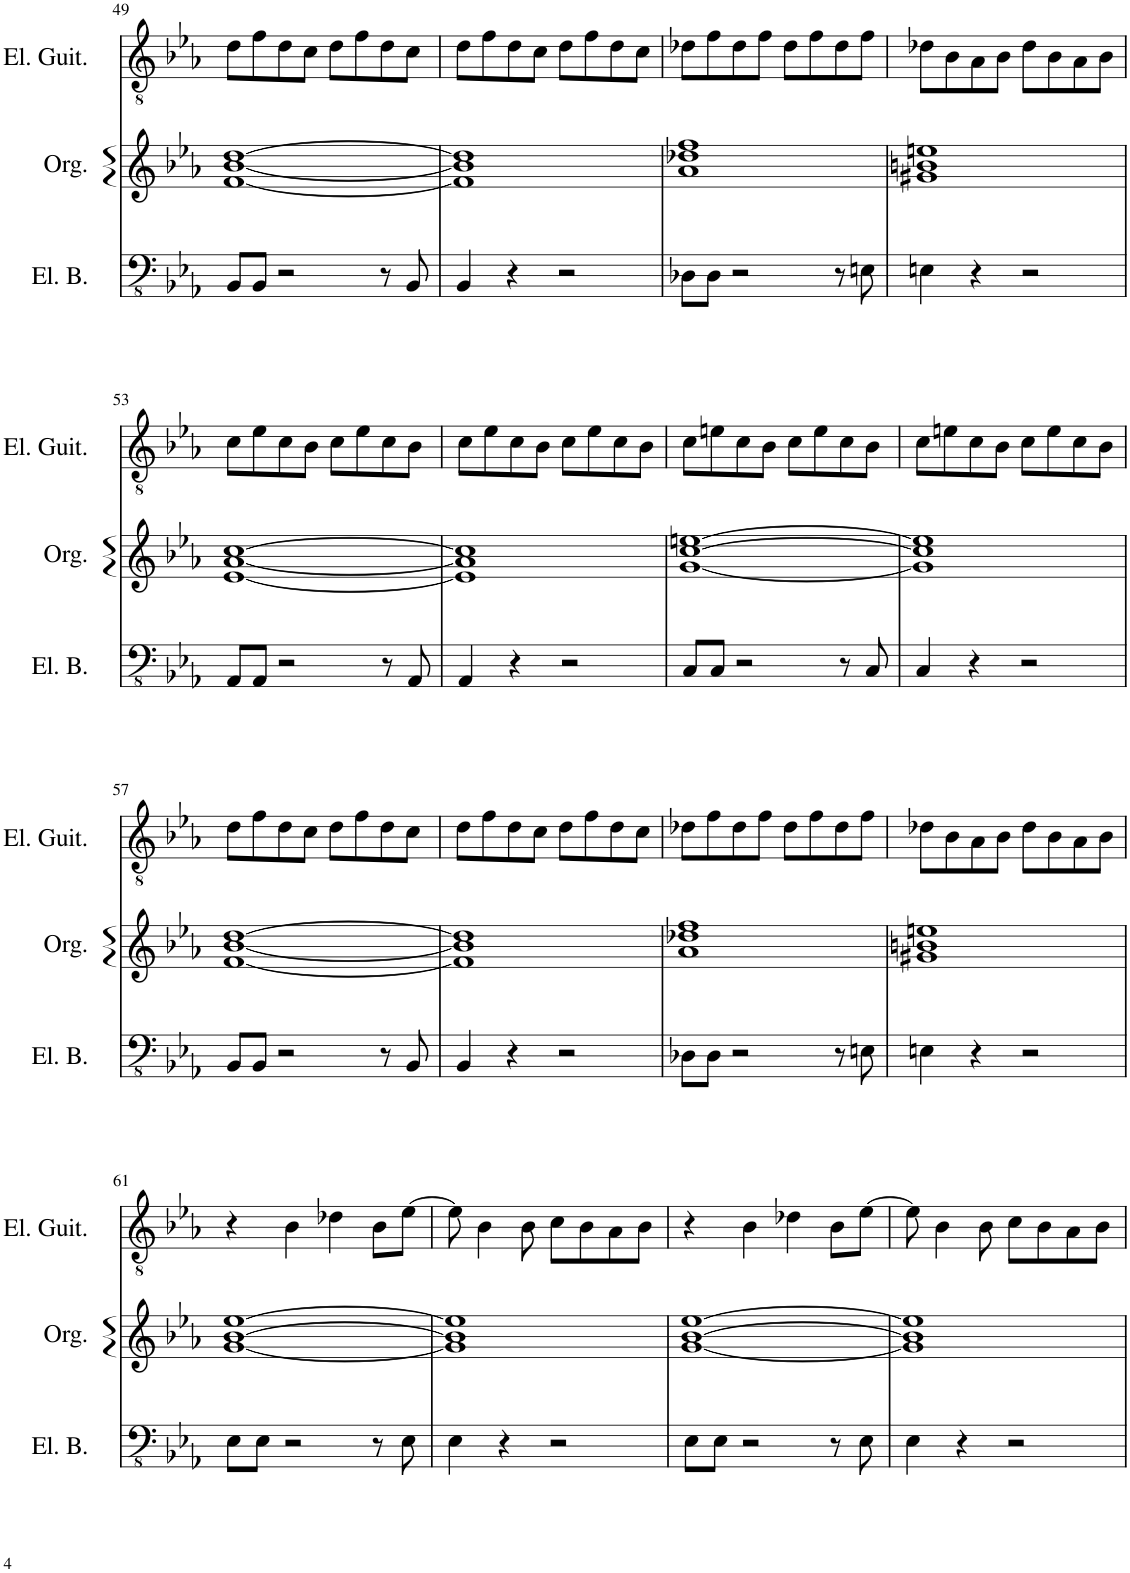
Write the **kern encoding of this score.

**kern	**kern	**kern
*part3	*part2	*part1
*staff3	*staff2	*staff1
*I"Electric Bass	*I"Organ	*I"Electric Guitar
*I'El. B.	*I'Org.	*I'El. Guit.
!!LO:PB:g=z
*clefFv4	*clefG2	*clefGv2
*k[b-e-a-]	*k[b-e-a-]	*k[b-e-a-]
*M4/4	*M4/4	*M4/4
=49	=49	=49
8BBB-/L	[1f [1b- [1dd	8d\L
8BBB-/J	.	8f\
2r	.	8d\
.	.	8c\J
.	.	8d\L
.	.	8f\
8r	.	8d\
8BBB-/	.	8c\J
=50	=50	=50
4BBB-/	1f] 1b-] 1dd]	8d\L
.	.	8f\
4r	.	8d\
.	.	8c\J
2r	.	8d\L
.	.	8f\
.	.	8d\
.	.	8c\J
=51	=51	=51
8DD-X\L	1a- 1dd-X 1ff	8d-X\L
8DD-\J	.	8f\
2r	.	8d-\
.	.	8f\J
.	.	8d-\L
.	.	8f\
8r	.	8d-\
8EEn\	.	8f\J
=52	=52	=52
4EEn\	1g#X 1bn 1een	8d-X\L
.	.	8B-\
4r	.	8A-\
.	.	8B-\J
2r	.	8d-\L
.	.	8B-\
.	.	8A-\
.	.	8B-\J
!!LO:LB:g=z
=53	=53	=53
8AAA-/L	[1e- [1a- [1cc	8c\L
8AAA-/J	.	8e-\
2r	.	8c\
.	.	8B-\J
.	.	8c\L
.	.	8e-\
8r	.	8c\
8AAA-/	.	8B-\J
=54	=54	=54
4AAA-/	1e-] 1a-] 1cc]	8c\L
.	.	8e-\
4r	.	8c\
.	.	8B-\J
2r	.	8c\L
.	.	8e-\
.	.	8c\
.	.	8B-\J
=55	=55	=55
8CC/L	[1g [1cc [1een	8c\L
8CC/J	.	8en\
2r	.	8c\
.	.	8B-\J
.	.	8c\L
.	.	8e\
8r	.	8c\
8CC/	.	8B-\J
=56	=56	=56
4CC/	1g] 1cc] 1ee]	8c\L
.	.	8en\
4r	.	8c\
.	.	8B-\J
2r	.	8c\L
.	.	8e\
.	.	8c\
.	.	8B-\J
!!LO:LB:g=z
=57	=57	=57
8BBB-/L	[1f [1b- [1dd	8d\L
8BBB-/J	.	8f\
2r	.	8d\
.	.	8c\J
.	.	8d\L
.	.	8f\
8r	.	8d\
8BBB-/	.	8c\J
=58	=58	=58
4BBB-/	1f] 1b-] 1dd]	8d\L
.	.	8f\
4r	.	8d\
.	.	8c\J
2r	.	8d\L
.	.	8f\
.	.	8d\
.	.	8c\J
=59	=59	=59
8DD-X\L	1a- 1dd-X 1ff	8d-X\L
8DD-\J	.	8f\
2r	.	8d-\
.	.	8f\J
.	.	8d-\L
.	.	8f\
8r	.	8d-\
8EEn\	.	8f\J
=60	=60	=60
4EEn\	1g#X 1bn 1een	8d-X\L
.	.	8B-\
4r	.	8A-\
.	.	8B-\J
2r	.	8d-\L
.	.	8B-\
.	.	8A-\
.	.	8B-\J
!!LO:LB:g=z
=61	=61	=61
8EE-\L	[1g [1b- [1ee-	4r
8EE-\J	.	.
2r	.	4B-\
.	.	4d-X\
8r	.	8B-\L
8EE-\	.	[8e-\J
=62	=62	=62
4EE-\	1g] 1b-] 1ee-]	8e-\]
.	.	4B-\
4r	.	.
.	.	8B-\
2r	.	8c\L
.	.	8B-\
.	.	8A-\
.	.	8B-\J
=63	=63	=63
8EE-\L	[1g [1b- [1ee-	4r
8EE-\J	.	.
2r	.	4B-\
.	.	4d-X\
8r	.	8B-\L
8EE-\	.	[8e-\J
=64	=64	=64
4EE-\	1g] 1b-] 1ee-]	8e-\]
.	.	4B-\
4r	.	.
.	.	8B-\
2r	.	8c\L
.	.	8B-\
.	.	8A-\
.	.	8B-\J
=	=	=
*-	*-	*-
